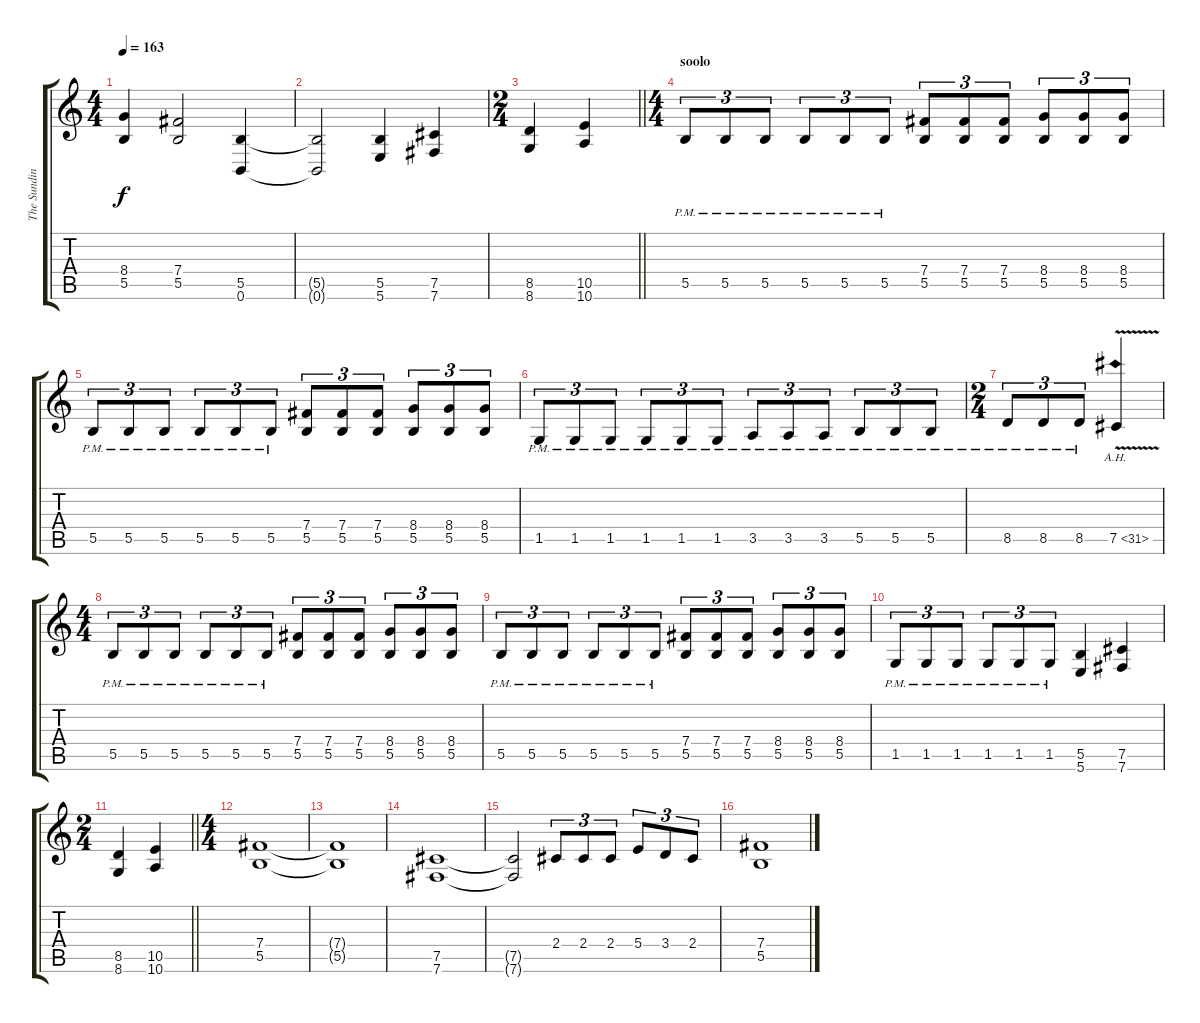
\track ("The Sundin" "The Sundin") {instrument distortionguitar}
\staff {score tabs}
\tuning (Db4 Ab3 E3 B2 Gb2 B1) {hide}
\ts (4 4)
\tempo 163
\clef g2
\ks c
(8.4 5.5).4{dy f} (7.4 5.5).2 (5.5 0.6).4 |
(5.5{t} 0.6{t}).2 (5.5 5.6).4 (7.5 7.6).4 |
\ts (2 4)
\barLineRight lightlight
(8.5 8.6).4 (10.5 10.6).4 |
\ts (4 4)
\section ("" "soolo")
5.5{pm}.8{tu (3 2)} 5.5{pm}.8{tu (3 2)} 5.5{pm}.8{tu (3 2)} 5.5{pm}.8{tu (3 2)} 5.5{pm}.8{tu (3 2)} 5.5{pm}.8{tu (3 2)} (7.4 5.5).8{tu (3 2)} (7.4 5.5).8{tu (3 2)} (7.4 5.5).8{tu (3 2)} (8.4 5.5).8{tu (3 2)} (8.4 5.5).8{tu (3 2)} (8.4 5.5).8{tu (3 2)} |
5.5{pm}.8{tu (3 2)} 5.5{pm}.8{tu (3 2)} 5.5{pm}.8{tu (3 2)} 5.5{pm}.8{tu (3 2)} 5.5{pm}.8{tu (3 2)} 5.5{pm}.8{tu (3 2)} (7.4 5.5).8{tu (3 2)} (7.4 5.5).8{tu (3 2)} (7.4 5.5).8{tu (3 2)} (8.4 5.5).8{tu (3 2)} (8.4 5.5).8{tu (3 2)} (8.4 5.5).8{tu (3 2)} |
1.5{pm}.8{tu (3 2)} 1.5{pm}.8{tu (3 2)} 1.5{pm}.8{tu (3 2)} 1.5{pm}.8{tu (3 2)} 1.5{pm}.8{tu (3 2)} 1.5{pm}.8{tu (3 2)} 3.5{pm}.8{tu (3 2)} 3.5{pm}.8{tu (3 2)} 3.5{pm}.8{tu (3 2)} 5.5{pm}.8{tu (3 2)} 5.5{pm}.8{tu (3 2)} 5.5{pm}.8{tu (3 2)} |
\ts (2 4)
8.5{pm}.8{tu (3 2)} 8.5{pm}.8{tu (3 2)} 8.5{pm}.8{tu (3 2)} 7.5{ah 24 v}.4 |
\ts (4 4)
5.5{pm}.8{tu (3 2)} 5.5{pm}.8{tu (3 2)} 5.5{pm}.8{tu (3 2)} 5.5{pm}.8{tu (3 2)} 5.5{pm}.8{tu (3 2)} 5.5{pm}.8{tu (3 2)} (7.4 5.5).8{tu (3 2)} (7.4 5.5).8{tu (3 2)} (7.4 5.5).8{tu (3 2)} (8.4 5.5).8{tu (3 2)} (8.4 5.5).8{tu (3 2)} (8.4 5.5).8{tu (3 2)} |
5.5{pm}.8{tu (3 2)} 5.5{pm}.8{tu (3 2)} 5.5{pm}.8{tu (3 2)} 5.5{pm}.8{tu (3 2)} 5.5{pm}.8{tu (3 2)} 5.5{pm}.8{tu (3 2)} (7.4 5.5).8{tu (3 2)} (7.4 5.5).8{tu (3 2)} (7.4 5.5).8{tu (3 2)} (8.4 5.5).8{tu (3 2)} (8.4 5.5).8{tu (3 2)} (8.4 5.5).8{tu (3 2)} |
1.5{pm}.8{tu (3 2)} 1.5{pm}.8{tu (3 2)} 1.5{pm}.8{tu (3 2)} 1.5{pm}.8{tu (3 2)} 1.5{pm}.8{tu (3 2)} 1.5{pm}.8{tu (3 2)} (5.5 5.6).4 (7.5 7.6).4 |
\ts (2 4)
\barLineRight lightlight
(8.5 8.6).4 (10.5 10.6).4 |
\ts (4 4)
(7.4 5.5).1 |
(7.4{t} 5.5{t}).1 |
(7.5 7.6).1 |
(7.5{t} 7.6{t}).2 2.4.8{tu (3 2)} 2.4.8{tu (3 2)} 2.4.8{tu (3 2)} 5.4.8{tu (3 2)} 3.4.8{tu (3 2)} 2.4.8{tu (3 2)} |
(7.4 5.5).1
